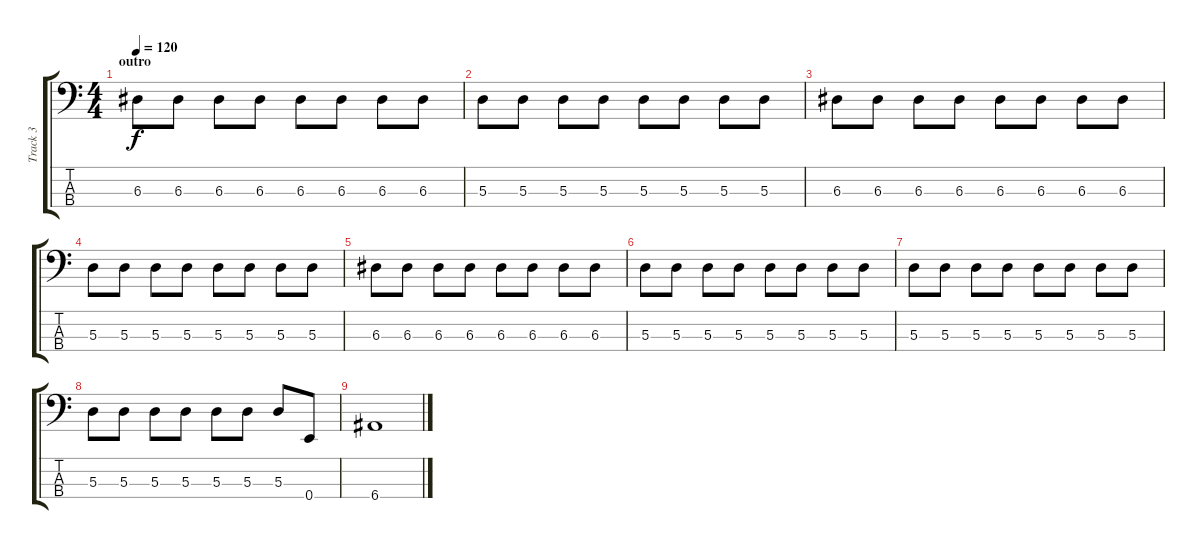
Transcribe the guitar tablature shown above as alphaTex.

\track ("Track 3" "Track 3") {instrument electricbassfinger}
\staff {score tabs}
\tuning (G2 D2 A1 E1) {hide}
\ts (4 4)
\section ("" "outro")
\tempo 120
\clef f4
\ks c
6.3.8{dy f} 6.3.8 6.3.8 6.3.8 6.3.8 6.3.8 6.3.8 6.3.8 |
5.3.8 5.3.8 5.3.8 5.3.8 5.3.8 5.3.8 5.3.8 5.3.8 |
6.3.8 6.3.8 6.3.8 6.3.8 6.3.8 6.3.8 6.3.8 6.3.8 |
5.3.8 5.3.8 5.3.8 5.3.8 5.3.8 5.3.8 5.3.8 5.3.8 |
6.3.8 6.3.8 6.3.8 6.3.8 6.3.8 6.3.8 6.3.8 6.3.8 |
5.3.8 5.3.8 5.3.8 5.3.8 5.3.8 5.3.8 5.3.8 5.3.8 |
5.3.8 5.3.8 5.3.8 5.3.8 5.3.8 5.3.8 5.3.8 5.3.8 |
5.3.8 5.3.8 5.3.8 5.3.8 5.3.8 5.3.8 5.3.8 0.4.8 |
6.4.1
